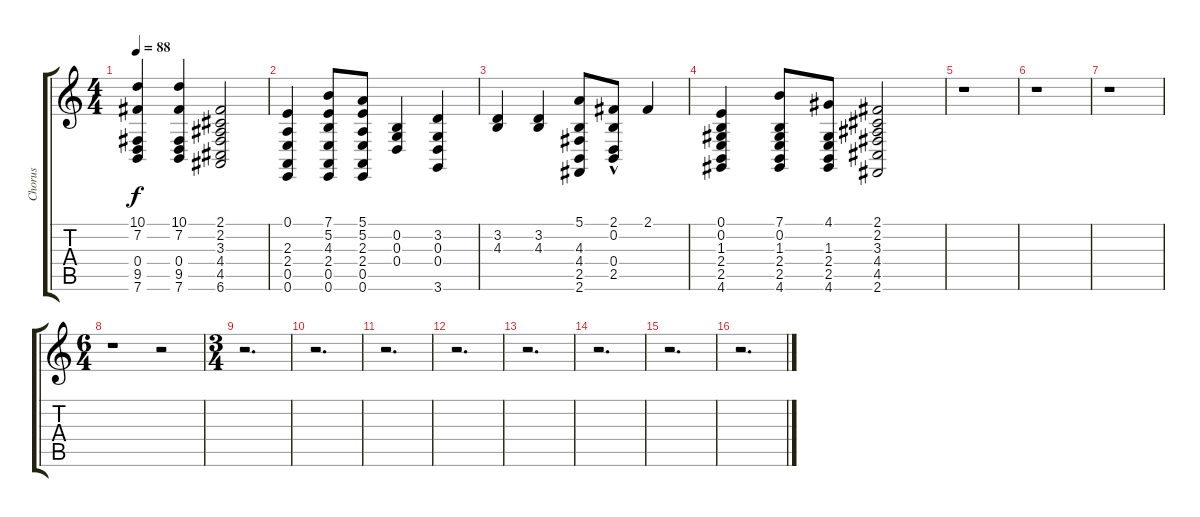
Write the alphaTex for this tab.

\track ("Chorus" "Chorus") {instrument choiraahs}
\staff {score tabs}
\tuning (E4 B3 G3 D3 A2 E2) {hide}
\ts (4 4)
\tempo 88
\clef g2
\ks c
(10.1 7.2 0.4 9.5 7.6).4{dy f} (10.1 7.2 0.4 9.5 7.6).4 (2.1 2.2 3.3 4.4 4.5 6.6).2 |
(0.1 2.3 2.4 0.5 0.6).4 (7.1 5.2 4.3 2.4 0.5 0.6).8 (5.1 5.2 2.3 2.4 0.5 0.6).8 (0.2 0.3 0.4).4 (3.2 0.3 0.4 3.6).4 |
(3.2 4.3).4 (3.2 4.3).4 (5.1 4.3 4.4 2.5 2.6).8 (2.1 0.2{hac} 0.4{hac} 2.5{hac}).8 2.1.4 |
(0.1 0.2 1.3 2.4 2.5 4.6).4 (7.1 0.2 1.3 2.4 2.5 4.6).8 (4.1 1.3 2.4 2.5 4.6).8 (2.1 2.2 3.3 4.4 4.5 2.6).2 |
r.1 |
r.1 |
r.1 |
\ts (6 4)
r.1 r.2 |
\ts (3 4)
r.2{d} |
r.2{d} |
r.2{d} |
r.2{d} |
r.2{d} |
r.2{d} |
r.2{d} |
r.2{d}
